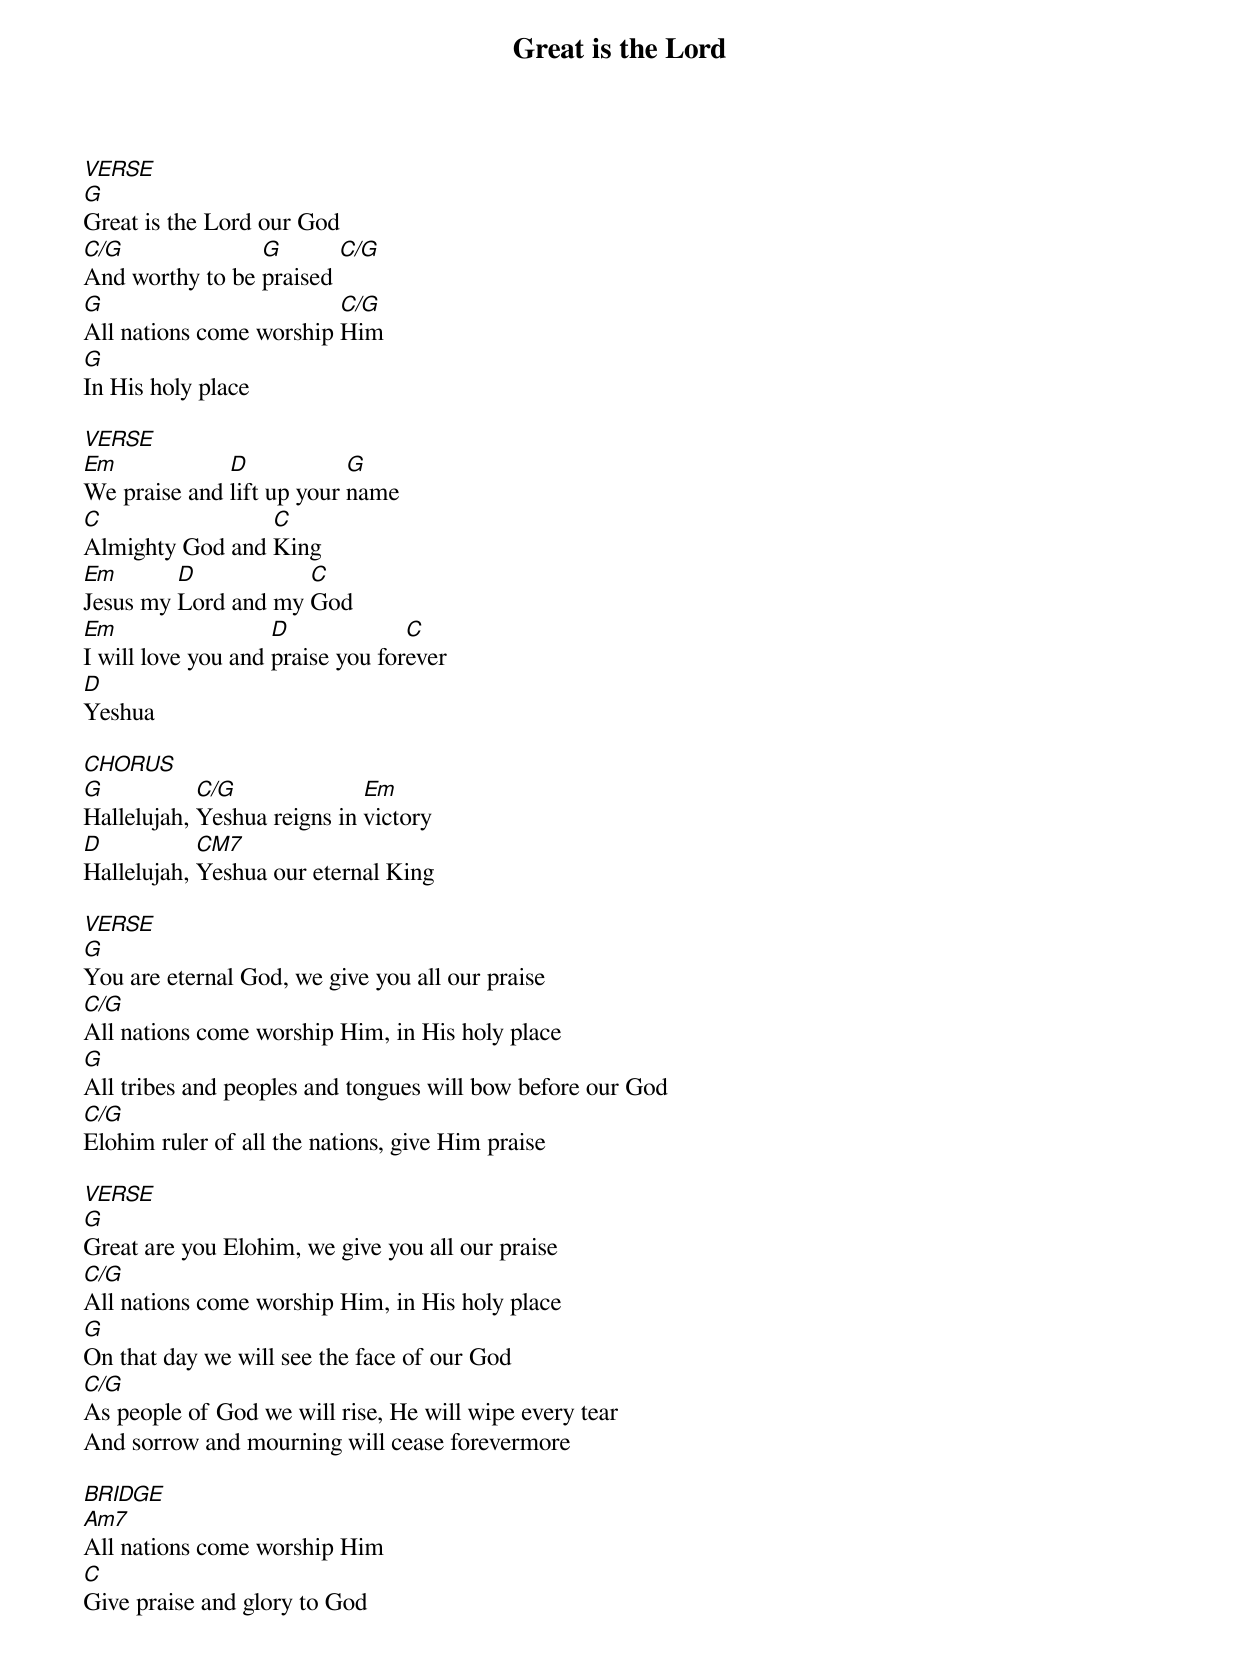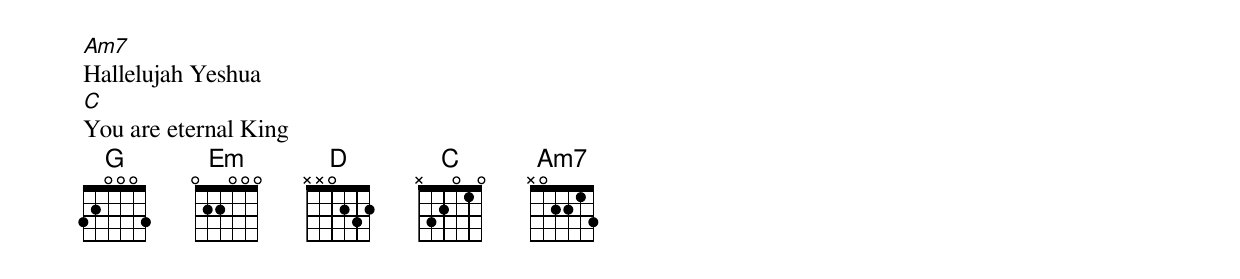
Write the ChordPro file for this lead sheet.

{title: Great is the Lord}
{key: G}
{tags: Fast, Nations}
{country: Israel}

[VERSE]
[G]Great is the Lord our God
[C/G]And worthy to be [G]praised [C/G]
[G]All nations come worship [C/G]Him
[G]In His holy place

[VERSE]
[Em]We praise and [D]lift up your [G]name
[C]Almighty God and [C]King
[Em]Jesus my [D]Lord and my [C]God
[Em]I will love you and [D]praise you for[C]ever
[D]Yeshua

[CHORUS]
[G]Hallelujah, [C/G]Yeshua reigns in [Em]victory
[D]Hallelujah, [CM7]Yeshua our eternal King

[VERSE]
[G]You are eternal God, we give you all our praise
[C/G]All nations come worship Him, in His holy place
[G]All tribes and peoples and tongues will bow before our God
[C/G]Elohim ruler of all the nations, give Him praise

[VERSE]
[G]Great are you Elohim, we give you all our praise
[C/G]All nations come worship Him, in His holy place
[G]On that day we will see the face of our God
[C/G]As people of God we will rise, He will wipe every tear
And sorrow and mourning will cease forevermore

[BRIDGE]
[Am7]All nations come worship Him
[C]Give praise and glory to God
[Am7]Hallelujah Yeshua
[C]You are eternal King
